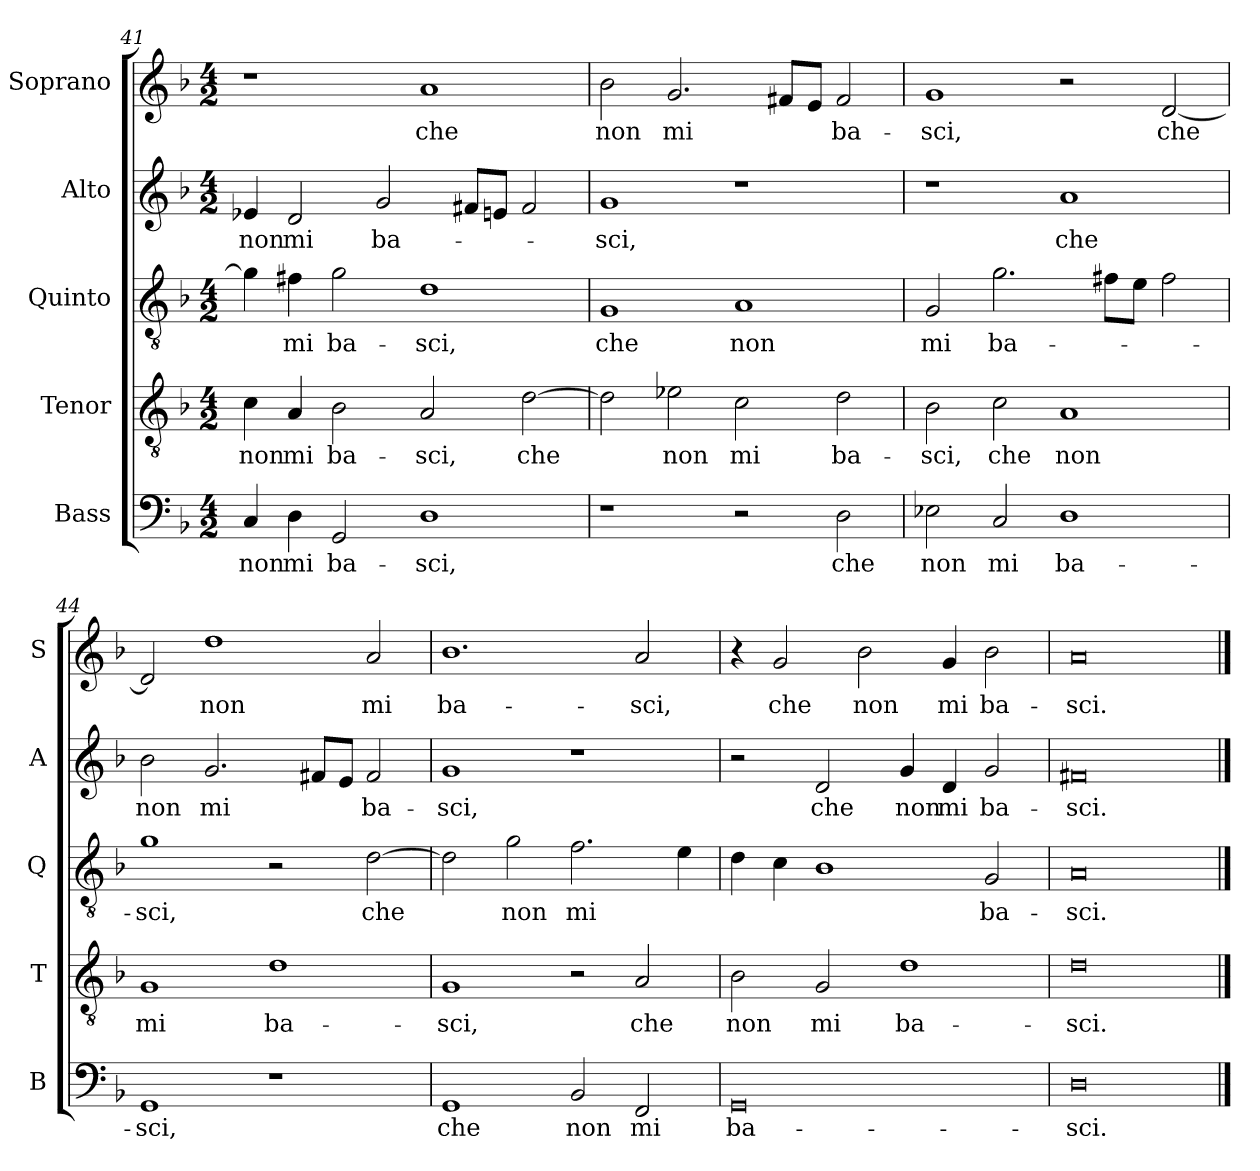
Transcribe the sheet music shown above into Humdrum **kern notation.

**kern	**text	**kern	**text	**kern	**text	**kern	**text	**kern	**text
*part5	*part5	*part4	*part4	*part3	*part3	*part2	*part2	*part1	*part1
*staff5	*staff5	*staff4	*staff4	*staff3	*staff3	*staff2	*staff2	*staff1	*staff1
*I"Bass	*	*I"Tenor	*	*I"Quinto	*	*I"Alto	*	*I"Soprano	*
*I'B	*	*I'T	*	*I'Q	*	*I'A	*	*I'S	*
*clefF4	*	*clefGv2	*	*clefGv2	*	*clefG2	*	*clefG2	*
*k[b-]	*	*k[b-]	*	*k[b-]	*	*k[b-]	*	*k[b-]	*
*F:	*	*F:	*	*F:	*	*F:	*	*F:	*
*M4/2	*	*M4/2	*	*M4/2	*	*M4/2	*	*M4/2	*
=41	=41	=41	=41	=41	=41	=41	=41	=41	=41
!	!LO:LY:b	!	!LO:LY:b	!	!	!	!LO:LY:b	!	!
4C/	non	4c\	non	4g\]	.	4e-X/	non	1r	.
!	!LO:LY:b	!	!LO:LY:b	!	!LO:LY:b	!	!LO:LY:b	!	!
4D\	mi	4A/	mi	4f#X\	mi	2d/	mi	.	.
!	!LO:LY:b	!	!LO:LY:b	!	!LO:LY:b	!	!	!	!
2GG/	ba-	2B-\	ba-	2g\	ba-	.	.	.	.
!	!	!	!	!	!	!	!LO:LY:b	!	!
.	.	.	.	.	.	2g/	ba-	.	.
!	!LO:LY:b	!	!LO:LY:b	!	!LO:LY:b	!	!	!	!LO:LY:b
1D	-sci,	2A/	-sci,	1d	-sci,	.	.	1a	che
.	.	.	.	.	.	8f#X/L	.	.	.
.	.	.	.	.	.	8en/J	.	.	.
!	!	!	!LO:LY:b	!	!	!	!	!	!
.	.	[2d\	che	.	.	2f#/	.	.	.
!!LO:LB:g=z
=42	=42	=42	=42	=42	=42	=42	=42	=42	=42
!	!	!	!	!	!LO:LY:b	!	!LO:LY:b	!	!LO:LY:b
1r	.	2d\]	.	1G	che	1g	-sci,	2b-\	non
!	!	!	!LO:LY:b	!	!	!	!	!	!LO:LY:b
.	.	2e-X\	non	.	.	.	.	2.g/	mi
!	!	!	!LO:LY:b	!	!LO:LY:b	!	!	!	!
2r	.	2c\	mi	1A	non	1r	.	.	.
.	.	.	.	.	.	.	.	8f#X/L	.
.	.	.	.	.	.	.	.	8e/J	.
!	!LO:LY:b	!	!LO:LY:b	!	!	!	!	!	!LO:LY:b
2D\	che	2d\	ba-	.	.	.	.	2f#/	ba-
=43	=43	=43	=43	=43	=43	=43	=43	=43	=43
!	!LO:LY:b	!	!LO:LY:b	!	!LO:LY:b	!	!	!	!LO:LY:b
2E-X\	non	2B-\	-sci,	2G/	mi	1r	.	1g	-sci,
!	!LO:LY:b	!	!LO:LY:b	!	!LO:LY:b	!	!	!	!
2C/	mi	2c\	che	2.g\	ba-	.	.	.	.
!	!LO:LY:b	!	!LO:LY:b	!	!	!	!LO:LY:b	!	!
1D	ba-	1A	non	.	.	1a	che	2r	.
.	.	.	.	8f#X\L	.	.	.	.	.
.	.	.	.	8e\J	.	.	.	.	.
!	!	!	!	!	!	!	!	!	!LO:LY:b
.	.	.	.	2f#\	.	.	.	[2d/	che
=44	=44	=44	=44	=44	=44	=44	=44	=44	=44
!	!LO:LY:b	!	!LO:LY:b	!	!LO:LY:b	!	!LO:LY:b	!	!
1GG	-sci,	1G	mi	1g	-sci,	2b-\	non	2d/]	.
!	!	!	!	!	!	!	!LO:LY:b	!	!LO:LY:b
.	.	.	.	.	.	2.g/	mi	1dd	non
!	!	!	!LO:LY:b	!	!	!	!	!	!
1r	.	1d	ba-	2r	.	.	.	.	.
.	.	.	.	.	.	8f#X/L	.	.	.
.	.	.	.	.	.	8e/J	.	.	.
!	!	!	!	!	!LO:LY:b	!	!LO:LY:b	!	!LO:LY:b
.	.	.	.	[2d\	che	2f#/	ba-	2a/	mi
=45	=45	=45	=45	=45	=45	=45	=45	=45	=45
!	!LO:LY:b	!	!LO:LY:b	!	!	!	!LO:LY:b	!	!LO:LY:b
1GG	che	1G	-sci,	2d\]	.	1g	-sci,	1.b-	ba-
!	!	!	!	!	!LO:LY:b	!	!	!	!
.	.	.	.	2g\	non	.	.	.	.
!	!LO:LY:b	!	!	!	!LO:LY:b	!	!	!	!
2BB-/	non	2r	.	2.f\	mi	1r	.	.	.
!	!LO:LY:b	!	!LO:LY:b	!	!	!	!	!	!LO:LY:b
2FF/	mi	2A/	che	.	.	.	.	2a/	-sci,
.	.	.	.	4e\	.	.	.	.	.
!!LO:LB:g=z
=46	=46	=46	=46	=46	=46	=46	=46	=46	=46
!	!LO:LY:b	!	!LO:LY:b	!	!	!	!	!	!
0GG	ba-	2B-\	non	4d\	.	2r	.	4r	.
!	!	!	!	!	!	!	!	!	!LO:LY:b
.	.	.	.	4c\	.	.	.	2g/	che
!	!	!	!LO:LY:b	!	!	!	!LO:LY:b	!	!
.	.	2G/	mi	1B-	.	2d/	che	.	.
!	!	!	!	!	!	!	!	!	!LO:LY:b
.	.	.	.	.	.	.	.	2b-\	non
!	!	!	!LO:LY:b	!	!	!	!LO:LY:b	!	!
.	.	1d	ba-	.	.	4g/	non	.	.
!	!	!	!	!	!	!	!LO:LY:b	!	!LO:LY:b
.	.	.	.	.	.	4d/	mi	4g/	mi
!	!	!	!	!	!LO:LY:b	!	!LO:LY:b	!	!LO:LY:b
.	.	.	.	2G/	ba-	2g/	ba-	2b-\	ba-
=47	=47	=47	=47	=47	=47	=47	=47	=47	=47
!	!LO:LY:b	!	!LO:LY:b	!	!LO:LY:b	!	!LO:LY:b	!	!LO:LY:b
0D	-sci.	0d	-sci.	0A	-sci.	0f#X	-sci.	0a	-sci.
==	==	==	==	==	==	==	==	==	==
*-	*-	*-	*-	*-	*-	*-	*-	*-	*-
